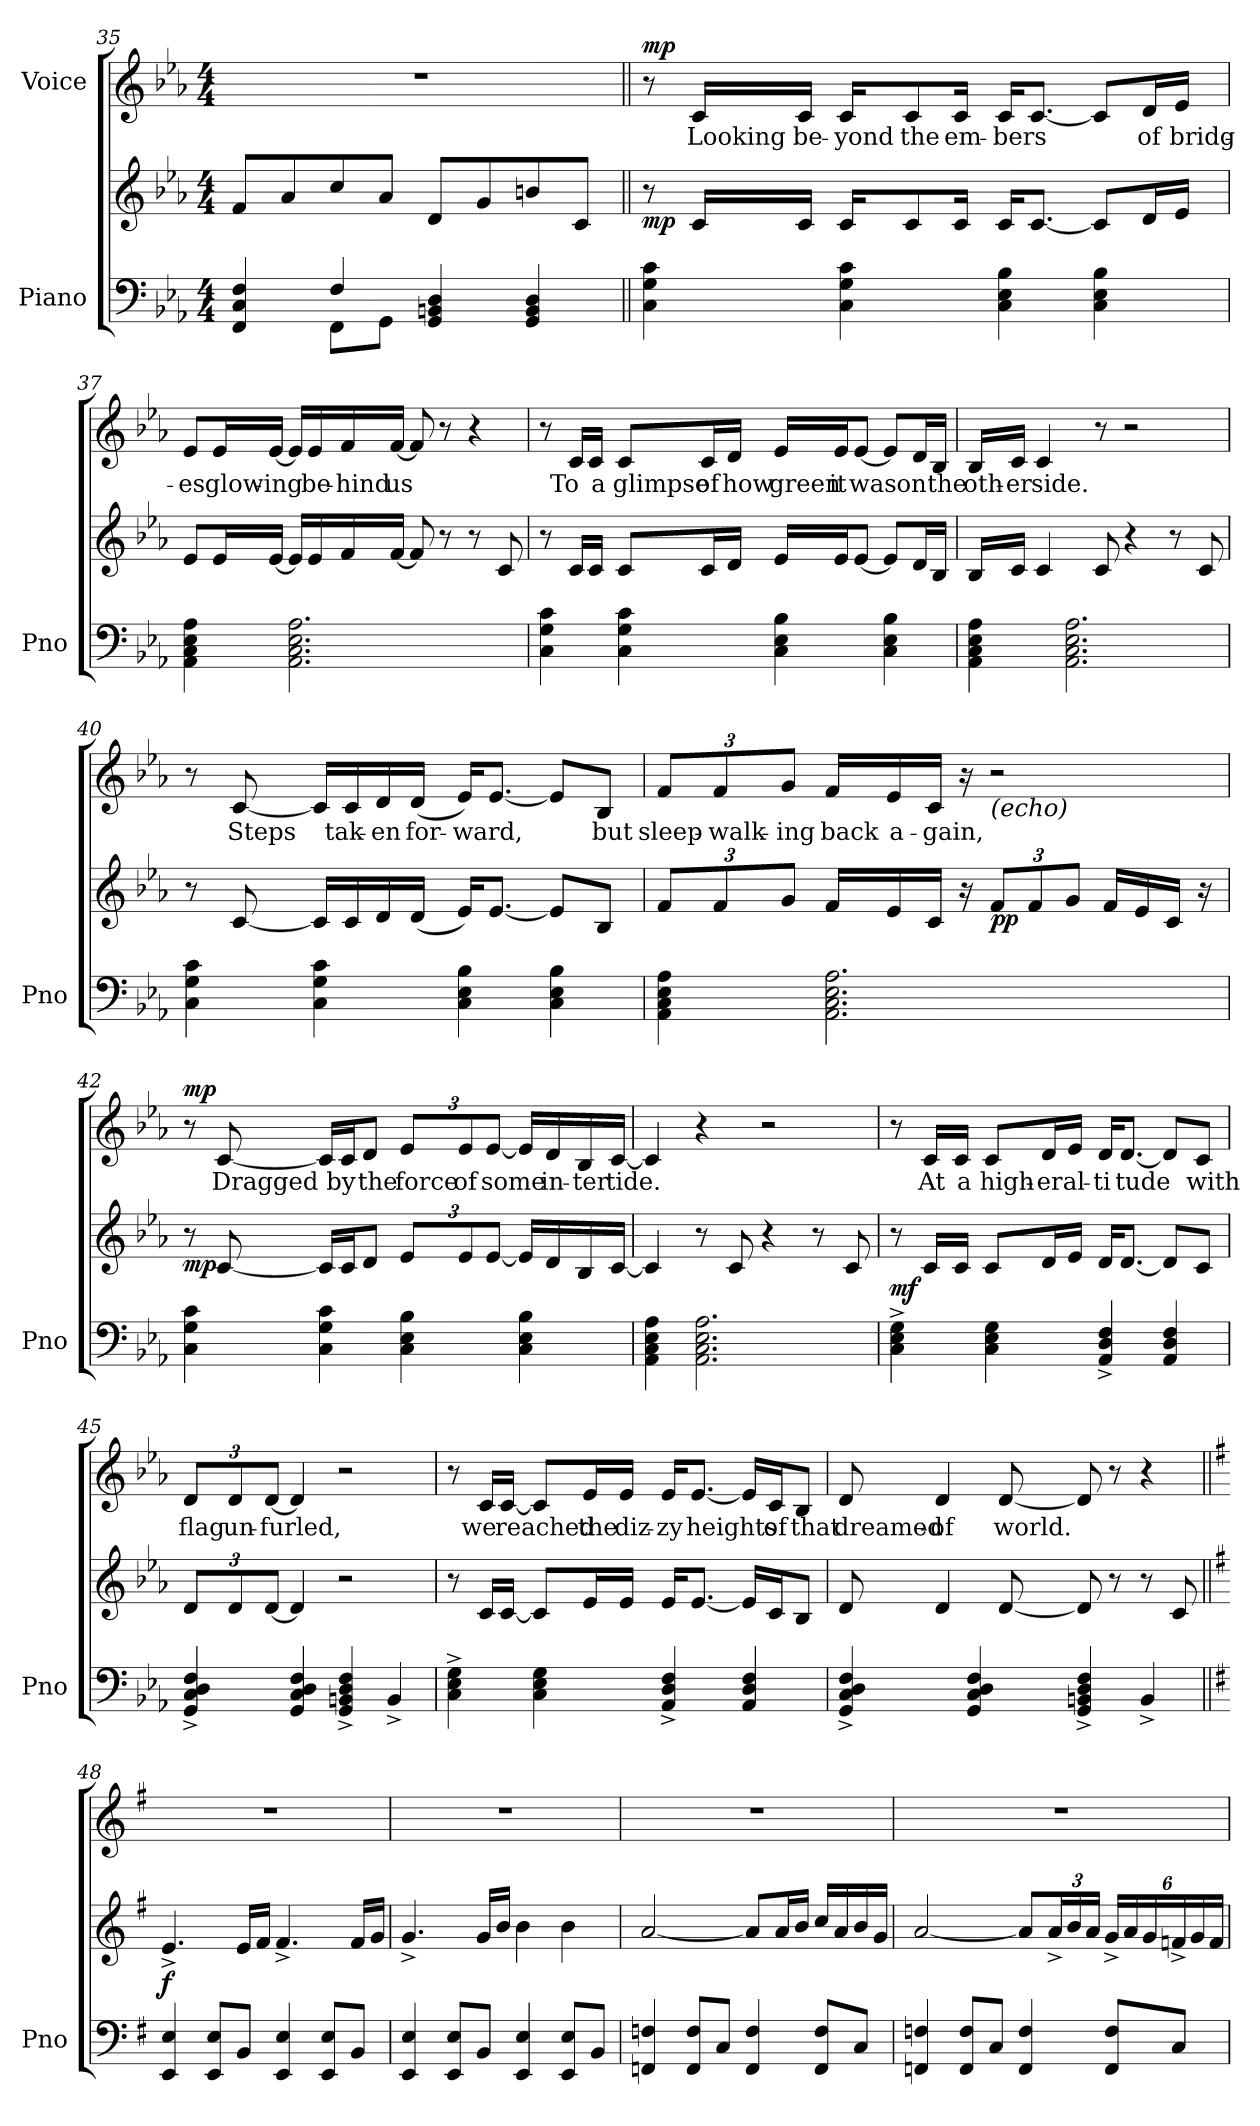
**kern	**kern	**dynam	**kern	**text	**dynam
*part2	*part2	*part2	*part1	*part1	*part1
*staff3	*staff2	*staff2/3	*staff1	*staff1	*staff1
*I"Piano	*	*	*I"Voice	*	*
*I'Pno	*	*	*	*	*
*clefF4	*clefG2	*	*clefG2	*	*
*k[b-e-a-]	*k[b-e-a-]	*	*k[b-e-a-]	*	*
*M4/4	*M4/4	*	*M4/4	*	*
=35	=35	=35	=35	=35	=35
*^	*	*	*	*	*
4FF/ 4C/ 4F/	4ryy	8f/L	.	1r	.	.
.	.	8a-/	.	.	.	.
4F/	8FF\L	8cc/	.	.	.	.
.	8GG\J	8a-/J	.	.	.	.
4GG/ 4BBn/ 4D/	2ryy	8d/L	.	.	.	.
.	.	8g/	.	.	.	.
4GG/ 4BB/ 4D/	.	8bn/	.	.	.	.
.	.	8c/J	.	.	.	.
*v	*v	*	*	*	*	*
!!LO:LB:g=z
=36||	=36||	=36||	=36||	=36||	=36||
!	!	!LO:DY:b	!	!	!LO:DY:b
4C\ 4G\ 4c\	8r	mp	8r	.	mp
!	!	!	!	!LO:LY:b	!
.	16c/LL	.	16c/LL	Looking	.
!	!	!	!	!LO:LY:b	!
.	16c/JJ	.	16c/JJ	be-	.
!	!	!	!	!LO:LY:b	!
4C\ 4G\ 4c\	16c/KL	.	16c/KL	-yond	.
!	!	!	!	!LO:LY:b	!
.	8c/	.	8c/	the	.
!	!	!	!	!LO:LY:b	!
.	16c/Jk	.	16c/Jk	em-	.
!	!	!	!	!LO:LY:b	!
4C\ 4E-\ 4B-\	16c/KL	.	16c/KL	-bers	.
.	[8.c/J	.	[8.c/J	.	.
4C\ 4E-\ 4B-\	8c/L]	.	8c/L]	.	.
!	!	!	!	!LO:LY:b	!
.	16d/L	.	16d/L	of	.
!	!	!	!	!LO:LY:b	!
.	16e-/JJ	.	16e-/JJ	bridg-	.
=37	=37	=37	=37	=37	=37
!	!	!	!	!LO:LY:b	!
4AA-\ 4C\ 4E-\ 4A-\	8e-/L	.	8e-/L	-es	.
!	!	!	!	!LO:LY:b	!
.	16e-/L	.	16e-/L	glow-	.
!	!	!	!	!LO:LY:b	!
.	[16e-/JJ	.	[16e-/JJ	-ing	.
2.AA-\ 2.C\ 2.E-\ 2.A-\	16e-/LL]	.	16e-/LL]	.	.
!	!	!	!	!LO:LY:b	!
.	16e-/	.	16e-/	be-	.
!	!	!	!	!LO:LY:b	!
.	16f/	.	16f/	-hind	.
!	!	!	!	!LO:LY:b	!
.	[16f/JJ	.	[16f/JJ	us	.
.	8f/]	.	8f/]	.	.
.	8r	.	8r	.	.
.	8r	.	4r	.	.
.	8c/	.	.	.	.
!!LO:LB:g=z
=38	=38	=38	=38	=38	=38
4C\ 4G\ 4c\	8r	.	8r	.	.
!	!	!	!	!LO:LY:b	!
.	16c/LL	.	16c/LL	To	.
!	!	!	!	!LO:LY:b	!
.	16c/JJ	.	16c/JJ	a	.
!	!	!	!	!LO:LY:b	!
4C\ 4G\ 4c\	8c/L	.	8c/L	glimpse	.
!	!	!	!	!LO:LY:b	!
.	16c/L	.	16c/L	of	.
!	!	!	!	!LO:LY:b	!
.	16d/JJ	.	16d/JJ	how	.
!	!	!	!	!LO:LY:b	!
4C\ 4E-\ 4B-\	16e-/LL	.	16e-/LL	green	.
!	!	!	!	!LO:LY:b	!
.	16e-/J	.	16e-/J	it	.
!	!	!	!	!LO:LY:b	!
.	[8e-/J	.	[8e-/J	was	.
4C\ 4E-\ 4B-\	8e-/L]	.	8e-/L]	.	.
!	!	!	!	!LO:LY:b	!
.	16d/L	.	16d/L	on	.
!	!	!	!	!LO:LY:b	!
.	16B-/JJ	.	16B-/JJ	the	.
=39	=39	=39	=39	=39	=39
!	!	!	!	!LO:LY:b	!
4AA-\ 4C\ 4E-\ 4A-\	16B-/LL	.	16B-/LL	oth-	.
!	!	!	!	!LO:LY:b	!
.	16c/JJ	.	16c/JJ	-er	.
!	!	!	!	!LO:LY:b	!
.	4c/	.	4c/	side.	.
2.AA-\ 2.C\ 2.E-\ 2.A-\	.	.	.	.	.
.	8c/	.	8r	.	.
.	4r	.	2r	.	.
.	8r	.	.	.	.
.	8c/	.	.	.	.
=40	=40	=40	=40	=40	=40
4C\ 4G\ 4c\	8r	.	8r	.	.
!	!	!	!	!LO:LY:b	!
.	[8c/	.	[8c/	Steps	.
4C\ 4G\ 4c\	16c/LL]	.	16c/LL]	.	.
!	!	!	!	!LO:LY:b	!
.	16c/	.	16c/	tak-	.
!	!	!	!	!LO:LY:b	!
.	16d/	.	16d/	-en	.
!	!	!	!	!LO:LY:b	!
.	(<16d/JJ	.	(<16d/JJ	for-	.
!	!	!	!	!LO:LY:b	!
4C\ 4E-\ 4B-\	16e-/KL)	.	16e-/KL)	-ward,	.
.	[8.e-/J	.	[8.e-/J	.	.
4C\ 4E-\ 4B-\	8e-/L]	.	8e-/L]	.	.
!	!	!	!	!LO:LY:b	!
.	8B-/J	.	8B-/J	but	.
!!LO:PB:g=z
=41	=41	=41	=41	=41	=41
*	*Xbrackettup	*	*Xbrackettup	*	*
!	!	!	!	!LO:LY:b	!
4AA-\ 4C\ 4E-\ 4A-\	12f/L	.	12f/L	sleep-	.
!	!	!	!	!LO:LY:b	!
.	12f/	.	12f/	-walk-	.
!	!	!	!	!LO:LY:b	!
.	12g/J	.	12g/J	-ing	.
!	!	!	!	!LO:LY:b	!
2.AA-\ 2.C\ 2.E-\ 2.A-\	16f/LL	.	16f/LL	back	.
!	!	!	!	!LO:LY:b	!
.	16e-/	.	16e-/	a-	.
!	!	!	!	!LO:LY:b	!
.	16c/JJ	.	16c/JJ	-gain,	.
.	16r	.	16r	.	.
!	!	!	!LO:TX:b:i:t=(echo)	!	!
!	!	!LO:DY:b	!	!	!
.	12f/L	pp	2r	.	.
.	12f/	.	.	.	.
.	12g/J	.	.	.	.
.	16f/LL	.	.	.	.
.	16e-/	.	.	.	.
.	16c/JJ	.	.	.	.
.	16r	.	.	.	.
=42	=42	=42	=42	=42	=42
!	!	!LO:DY:b	!	!	!LO:DY:b
4C\ 4G\ 4c\	8r	mp	8r	.	mp
!	!	!	!	!LO:LY:b	!
.	[8c/	.	[8c/	Dragged	.
4C\ 4G\ 4c\	16c/LL]	.	16c/LL]	.	.
!	!	!	!	!LO:LY:b	!
.	16c/J	.	16c/J	by	.
!	!	!	!	!LO:LY:b	!
.	8d/J	.	8d/J	the	.
!	!	!	!	!LO:LY:b	!
4C\ 4E-\ 4B-\	12e-/L	.	12e-/L	force	.
!	!	!	!	!LO:LY:b	!
.	12e-/	.	12e-/	of	.
!	!	!	!	!LO:LY:b	!
.	[12e-/J	.	[12e-/J	some	.
4C\ 4E-\ 4B-\	16e-/LL]	.	16e-/LL]	.	.
!	!	!	!	!LO:LY:b	!
.	16d/	.	16d/	in-	.
!	!	!	!	!LO:LY:b	!
.	16B-/	.	16B-/	-ter	.
!	!	!	!	!LO:LY:b	!
.	[16c/JJ	.	[16c/JJ	tide.	.
!!LO:LB:g=z
=43	=43	=43	=43	=43	=43
4AA-\ 4C\ 4E-\ 4A-\	4c/]	.	4c/]	.	.
2.AA-\ 2.C\ 2.E-\ 2.A-\	8r	.	4r	.	.
.	8c/	.	.	.	.
.	4r	.	2r	.	.
.	8r	.	.	.	.
.	8c/	.	.	.	.
=44	=44	=44	=44	=44	=44
!	!	!LO:DY:b	!	!	!
4C\^ 4E-\^ 4G\^	8r	mf	8r	.	.
!	!	!	!	!LO:LY:b	!
.	16c/LL	.	16c/LL	At	.
!	!	!	!	!LO:LY:b	!
.	16c/JJ	.	16c/JJ	a	.
!	!	!	!	!LO:LY:b	!
4C\ 4E-\ 4G\	8c/L	.	8c/L	high-	.
!	!	!	!	!LO:LY:b	!
.	16d/L	.	16d/L	-er	.
!	!	!	!	!LO:LY:b	!
.	16e-/JJ	.	16e-/JJ	al-	.
!	!	!	!	!LO:LY:b	!
4AA-/^ 4D/^ 4F/^	16d/KL	.	16d/KL	-ti	.
!	!	!	!	!LO:LY:b	!
.	[8.d/J	.	[8.d/J	tude	.
4AA-/ 4D/ 4F/	8d/L]	.	8d/L]	.	.
!	!	!	!	!LO:LY:b	!
.	8c/J	.	8c/J	with	.
=45	=45	=45	=45	=45	=45
!	!	!	!	!LO:LY:b	!
4GG/^ 4C/^ 4D/^ 4F/^	12d/L	.	12d/L	flag	.
!	!	!	!	!LO:LY:b	!
.	12d/	.	12d/	un-	.
!	!	!	!	!LO:LY:b	!
.	[12d/J	.	[12d/J	-furled,	.
4GG/ 4C/ 4D/ 4F/	4d/]	.	4d/]	.	.
4GG/^ 4BBn/^ 4D/^ 4F/^	2r	.	2r	.	.
4BB^/	.	.	.	.	.
!!LO:LB:g=z
=46	=46	=46	=46	=46	=46
4C\^ 4E-\^ 4G\^	8r	.	8r	.	.
!	!	!	!	!LO:LY:b	!
.	16c/LL	.	16c/LL	we	.
!	!	!	!	!LO:LY:b	!
.	[16c/JJ	.	[16c/JJ	reached	.
4C\ 4E-\ 4G\	8c/L]	.	8c/L]	.	.
!	!	!	!	!LO:LY:b	!
.	16e-/L	.	16e-/L	the	.
!	!	!	!	!LO:LY:b	!
.	16e-/JJ	.	16e-/JJ	diz-	.
!	!	!	!	!LO:LY:b	!
4AA-/^ 4D/^ 4F/^	16e-/KL	.	16e-/KL	-zy	.
!	!	!	!	!LO:LY:b	!
.	[8.e-/J	.	[8.e-/J	heights	.
4AA-/ 4D/ 4F/	16e-/LL]	.	16e-/LL]	.	.
!	!	!	!	!LO:LY:b	!
.	16c/J	.	16c/J	of	.
!	!	!	!	!LO:LY:b	!
.	8B-/J	.	8B-/J	that	.
=47	=47	=47	=47	=47	=47
!	!	!	!	!LO:LY:b	!
4GG/^ 4C/^ 4D/^ 4F/^	8d/	.	8d/	dreamed-	.
!	!	!	!	!LO:LY:b	!
.	4d/	.	4d/	-of	.
4GG/ 4C/ 4D/ 4F/	.	.	.	.	.
!	!	!	!	!LO:LY:b	!
.	[8d/	.	[8d/	world.	.
4GG/^ 4BBn/^ 4D/^ 4F/^	8d/]	.	8d/]	.	.
.	8r	.	8r	.	.
4BB^/	8r	.	4r	.	.
.	8c/	.	.	.	.
=48||	=48||	=48||	=48||	=48||	=48||
*k[f#]	*k[f#]	*	*k[f#]	*	*
!	!	!LO:DY:b	!	!	!
4EE/ 4E/	4.e^/	f	1r	.	.
8EE/ 8E/L	.	.	.	.	.
8BB/J	16e/LL	.	.	.	.
.	16f#/JJ	.	.	.	.
4EE/ 4E/	4.f#^/	.	.	.	.
8EE/ 8E/L	.	.	.	.	.
8BB/J	16f#/LL	.	.	.	.
.	16g/JJ	.	.	.	.
=49	=49	=49	=49	=49	=49
4EE/ 4E/	4.g^/	.	1r	.	.
8EE/ 8E/L	.	.	.	.	.
8BB/J	16g/LL	.	.	.	.
.	16b/JJ	.	.	.	.
4EE/ 4E/	4b\	.	.	.	.
8EE/ 8E/L	4b\	.	.	.	.
8BB/J	.	.	.	.	.
!!LO:PB:g=z
=50	=50	=50	=50	=50	=50
4FFn/ 4Fn/	[2a/	.	1r	.	.
8FF/ 8F/L	.	.	.	.	.
8C/J	.	.	.	.	.
4FF/ 4F/	8a/L]	.	.	.	.
.	16a/L	.	.	.	.
.	16b/JJ	.	.	.	.
8FF/ 8F/L	16cc/LL	.	.	.	.
.	16a/	.	.	.	.
8C/J	16b/	.	.	.	.
.	16g/JJ	.	.	.	.
=51	=51	=51	=51	=51	=51
4FFn/ 4Fn/	[2a/	.	1r	.	.
8FF/ 8F/L	.	.	.	.	.
8C/J	.	.	.	.	.
4FF/ 4F/	8a/L]	.	.	.	.
.	24a^/L	.	.	.	.
.	24b/	.	.	.	.
.	24a/JJ	.	.	.	.
8FF/ 8F/L	24g^/LL	.	.	.	.
.	24a/	.	.	.	.
.	24g/	.	.	.	.
8C/J	24fn^/	.	.	.	.
.	24g/	.	.	.	.
.	24f/JJ	.	.	.	.
=	=	=	=	=	=
*-	*-	*-	*-	*-	*-
